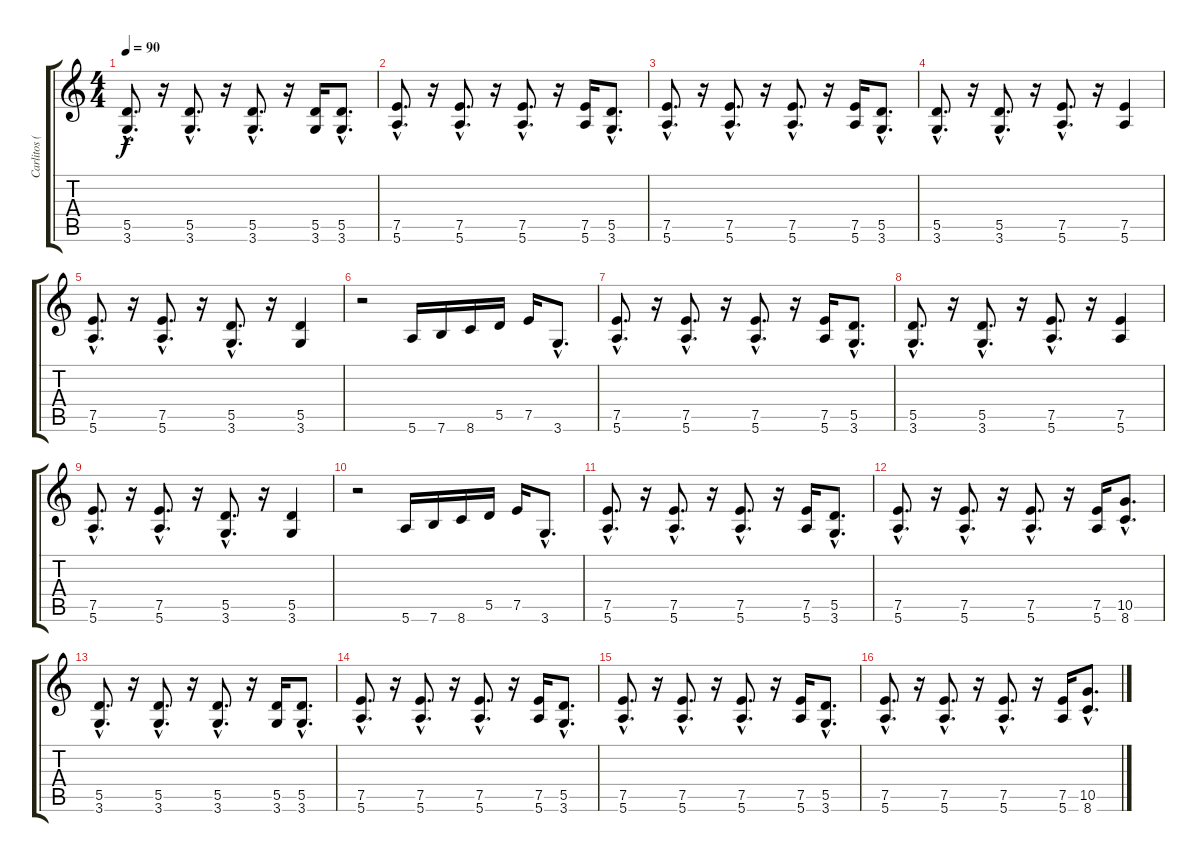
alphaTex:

\track ("Carlitos (guitarra electrica)" "Carlitos (") {instrument distortionguitar}
\staff {score tabs}
\tuning (E4 B3 G3 D3 A2 E2) {hide}
\ts (4 4)
\tempo 90
\clef g2
\ks c
(5.5{hac} 3.6{hac}).8{d dy f} r.16 (5.5{hac} 3.6{hac}).8{d} r.16 (5.5{hac} 3.6{hac}).8{d} r.16 (5.5 3.6).16 (5.5{hac} 3.6{hac}).8{d} |
(7.5{hac} 5.6{hac}).8{d} r.16 (7.5{hac} 5.6{hac}).8{d} r.16 (7.5{hac} 5.6{hac}).8{d} r.16 (7.5 5.6).16 (5.5{hac} 3.6{hac}).8{d} |
(7.5{hac} 5.6{hac}).8{d} r.16 (7.5{hac} 5.6{hac}).8{d} r.16 (7.5{hac} 5.6{hac}).8{d} r.16 (7.5 5.6).16 (5.5{hac} 3.6{hac}).8{d} |
(5.5{hac} 3.6{hac}).8{d} r.16 (5.5{hac} 3.6{hac}).8{d} r.16 (7.5{hac} 5.6{hac}).8{d} r.16 (7.5 5.6).4 |
(7.5{hac} 5.6{hac}).8{d} r.16 (7.5{hac} 5.6{hac}).8{d} r.16 (5.5{hac} 3.6{hac}).8{d} r.16 (5.5 3.6).4 |
r.2 5.6.16 7.6.16 8.6.16 5.5.16 7.5.16 3.6{hac}.8{d} |
(7.5{hac} 5.6{hac}).8{d} r.16 (7.5{hac} 5.6{hac}).8{d} r.16 (7.5{hac} 5.6{hac}).8{d} r.16 (7.5 5.6).16 (5.5{hac} 3.6{hac}).8{d} |
(5.5{hac} 3.6{hac}).8{d} r.16 (5.5{hac} 3.6{hac}).8{d} r.16 (7.5{hac} 5.6{hac}).8{d} r.16 (7.5 5.6).4 |
(7.5{hac} 5.6{hac}).8{d} r.16 (7.5{hac} 5.6{hac}).8{d} r.16 (5.5{hac} 3.6{hac}).8{d} r.16 (5.5 3.6).4 |
r.2 5.6.16 7.6.16 8.6.16 5.5.16 7.5.16 3.6{hac}.8{d} |
(7.5{hac} 5.6{hac}).8{d} r.16 (7.5{hac} 5.6{hac}).8{d} r.16 (7.5{hac} 5.6{hac}).8{d} r.16 (7.5 5.6).16 (5.5{hac} 3.6{hac}).8{d} |
(7.5{hac} 5.6{hac}).8{d} r.16 (7.5{hac} 5.6{hac}).8{d} r.16 (7.5{hac} 5.6{hac}).8{d} r.16 (7.5 5.6).16 (10.5{hac} 8.6{hac}).8{d} |
(5.5{hac} 3.6{hac}).8{d} r.16 (5.5{hac} 3.6{hac}).8{d} r.16 (5.5{hac} 3.6{hac}).8{d} r.16 (5.5 3.6).16 (5.5{hac} 3.6{hac}).8{d} |
(7.5{hac} 5.6{hac}).8{d} r.16 (7.5{hac} 5.6{hac}).8{d} r.16 (7.5{hac} 5.6{hac}).8{d} r.16 (7.5 5.6).16 (5.5{hac} 3.6{hac}).8{d} |
(7.5{hac} 5.6{hac}).8{d} r.16 (7.5{hac} 5.6{hac}).8{d} r.16 (7.5{hac} 5.6{hac}).8{d} r.16 (7.5 5.6).16 (5.5{hac} 3.6{hac}).8{d} |
(7.5{hac} 5.6{hac}).8{d} r.16 (7.5{hac} 5.6{hac}).8{d} r.16 (7.5{hac} 5.6{hac}).8{d} r.16 (7.5 5.6).16 (10.5{hac} 8.6{hac}).8{d}
